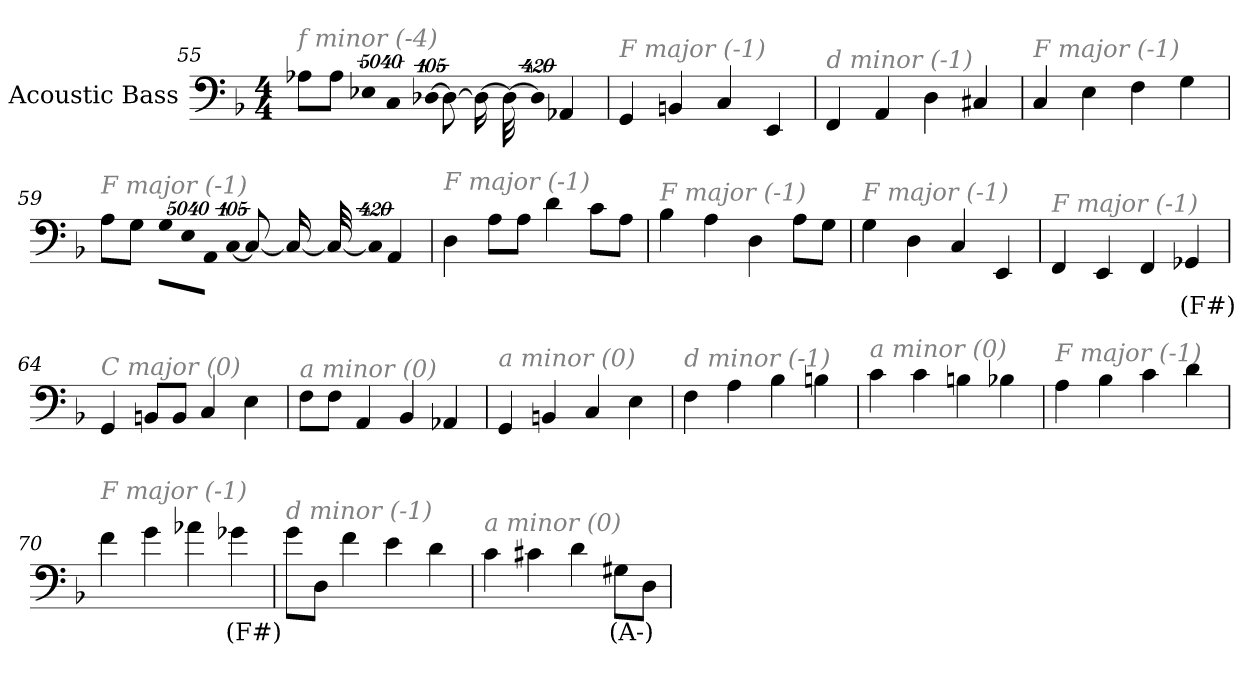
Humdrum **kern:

**kern	**text
*part1	*part1
*staff1	*staff1
*I"Acoustic Bass	*
*clefF4	*
*ITrd7c12	*
*k[b-]	*
*F:	*
*M4/4	*
=55	=55
!LO:TX:i:color=#808080:t=f minor (-4)	!
8AA-XL	.
8AA-J	.
!LO:N:vis=8	!
40320%3347EE-X	.
!LO:N:vis=4	!
20160%3347CC	.
!LO:N:vis=1024	!
[13440%13DD-X	.
8DD-_	.
16DD-_	.
32DD-_	.
!LO:N:vis=1024%31	!
13440%407DD-]	.
4AAA-X	.
=56	=56
!LO:TX:i:color=#808080:t=F major (-1)	!
4GGG	.
4BBBn	.
4CC	.
4EEE	.
=57	=57
!LO:TX:i:color=#808080:t=d minor (-1)	!
4FFF	.
4AAA	.
4DD	.
4CC#X	.
=58	=58
!LO:TX:i:color=#808080:t=F major (-1)	!
4CC	.
4EE	.
4FF	.
4GG	.
=59	=59
!LO:TX:i:color=#808080:t=F major (-1)	!
8AAL	.
8GGJ	.
!LO:N:vis=8	!
40320%3347GGL	.
!LO:N:vis=8	!
40320%3347EE	.
!LO:N:vis=8	!
40320%3347AAAJ	.
!LO:N:vis=1024	!
[13440%13CC	.
8CC_	.
16CC_	.
32CC_	.
!LO:N:vis=1024%31	!
13440%407CC]	.
4AAA	.
=60	=60
!LO:TX:i:color=#808080:t=F major (-1)	!
4DD	.
8AAL	.
8AAJ	.
4D	.
8CL	.
8AAJ	.
=61	=61
!LO:TX:i:color=#808080:t=F major (-1)	!
4BB-	.
4AA	.
4DD	.
8AAL	.
8GGJ	.
=62	=62
!LO:TX:i:color=#808080:t=F major (-1)	!
4GG	.
4DD	.
4CC	.
4EEE	.
=63	=63
!LO:TX:i:color=#808080:t=F major (-1)	!
4FFF	.
4EEE	.
4FFF	.
4GGG-Xi	(F#)
=64	=64
!LO:TX:i:color=#808080:t=C major (0)	!
4GGG	.
8BBBnL	.
8BBBJ	.
4CC	.
4EE	.
=65	=65
!LO:TX:i:color=#808080:t=a minor (0)	!
8FFL	.
8FFJ	.
4AAA	.
4BBB-	.
4AAA-Xj	.
=66	=66
!LO:TX:i:color=#808080:t=a minor (0)	!
4GGG	.
4BBBn	.
4CC	.
4EE	.
=67	=67
!LO:TX:i:color=#808080:t=d minor (-1)	!
4FF	.
4AA	.
4BB-	.
4BBn	.
=68	=68
!LO:TX:i:color=#808080:t=a minor (0)	!
4C	.
4C	.
4BBn	.
4BB-X	.
=69	=69
!LO:TX:i:color=#808080:t=F major (-1)	!
4AA	.
4BB-	.
4C	.
4D	.
=70	=70
!LO:TX:i:color=#808080:t=F major (-1)	!
4F	.
4G	.
4A-X	.
4G-Xi	(F#)
=71	=71
!LO:TX:i:color=#808080:t=d minor (-1)	!
8GL	.
8DDJ	.
4F	.
4E	.
4D	.
=72	=72
!LO:TX:i:color=#808080:t=a minor (0)	!
4C	.
4C#X	.
4D	.
8GG#XiL	(A-)
8DDJ	.
=	=
*-	*-
